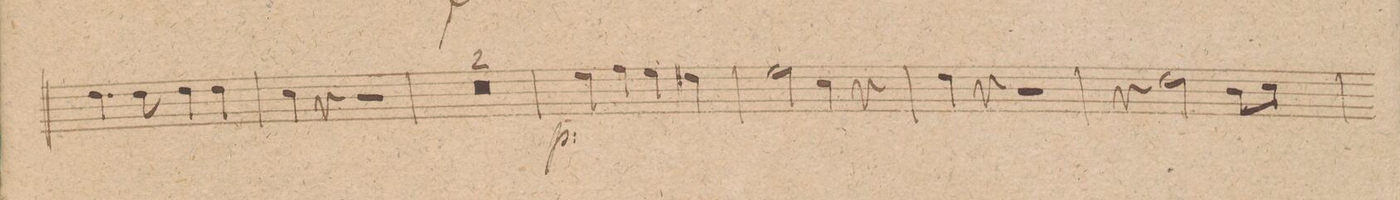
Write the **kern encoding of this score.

**kern	**dynam
*I"Clarnetto. in A.	*
*clefG2	*
*k[f#c#g#]	*
*met(c|)	*
*M2/2	*
4.b\	.
8b\	.
4b\	.
4b\	.
=7	=7
4a\	.
4r	.
2r	.
=8	=8
0r	.
=9	=9
=10	=10
4cc#\	p
4dd\	.
4cc#\	.
4b#X\	.
=11	=11
2cc#\	.
4a\	.
4r	.
=12	=12
4b\	.
4r	.
2r	.
=13	=13
4r	.
2b\	.
8g#\L	.
8a\J	.
=14	=14
*-	*-
